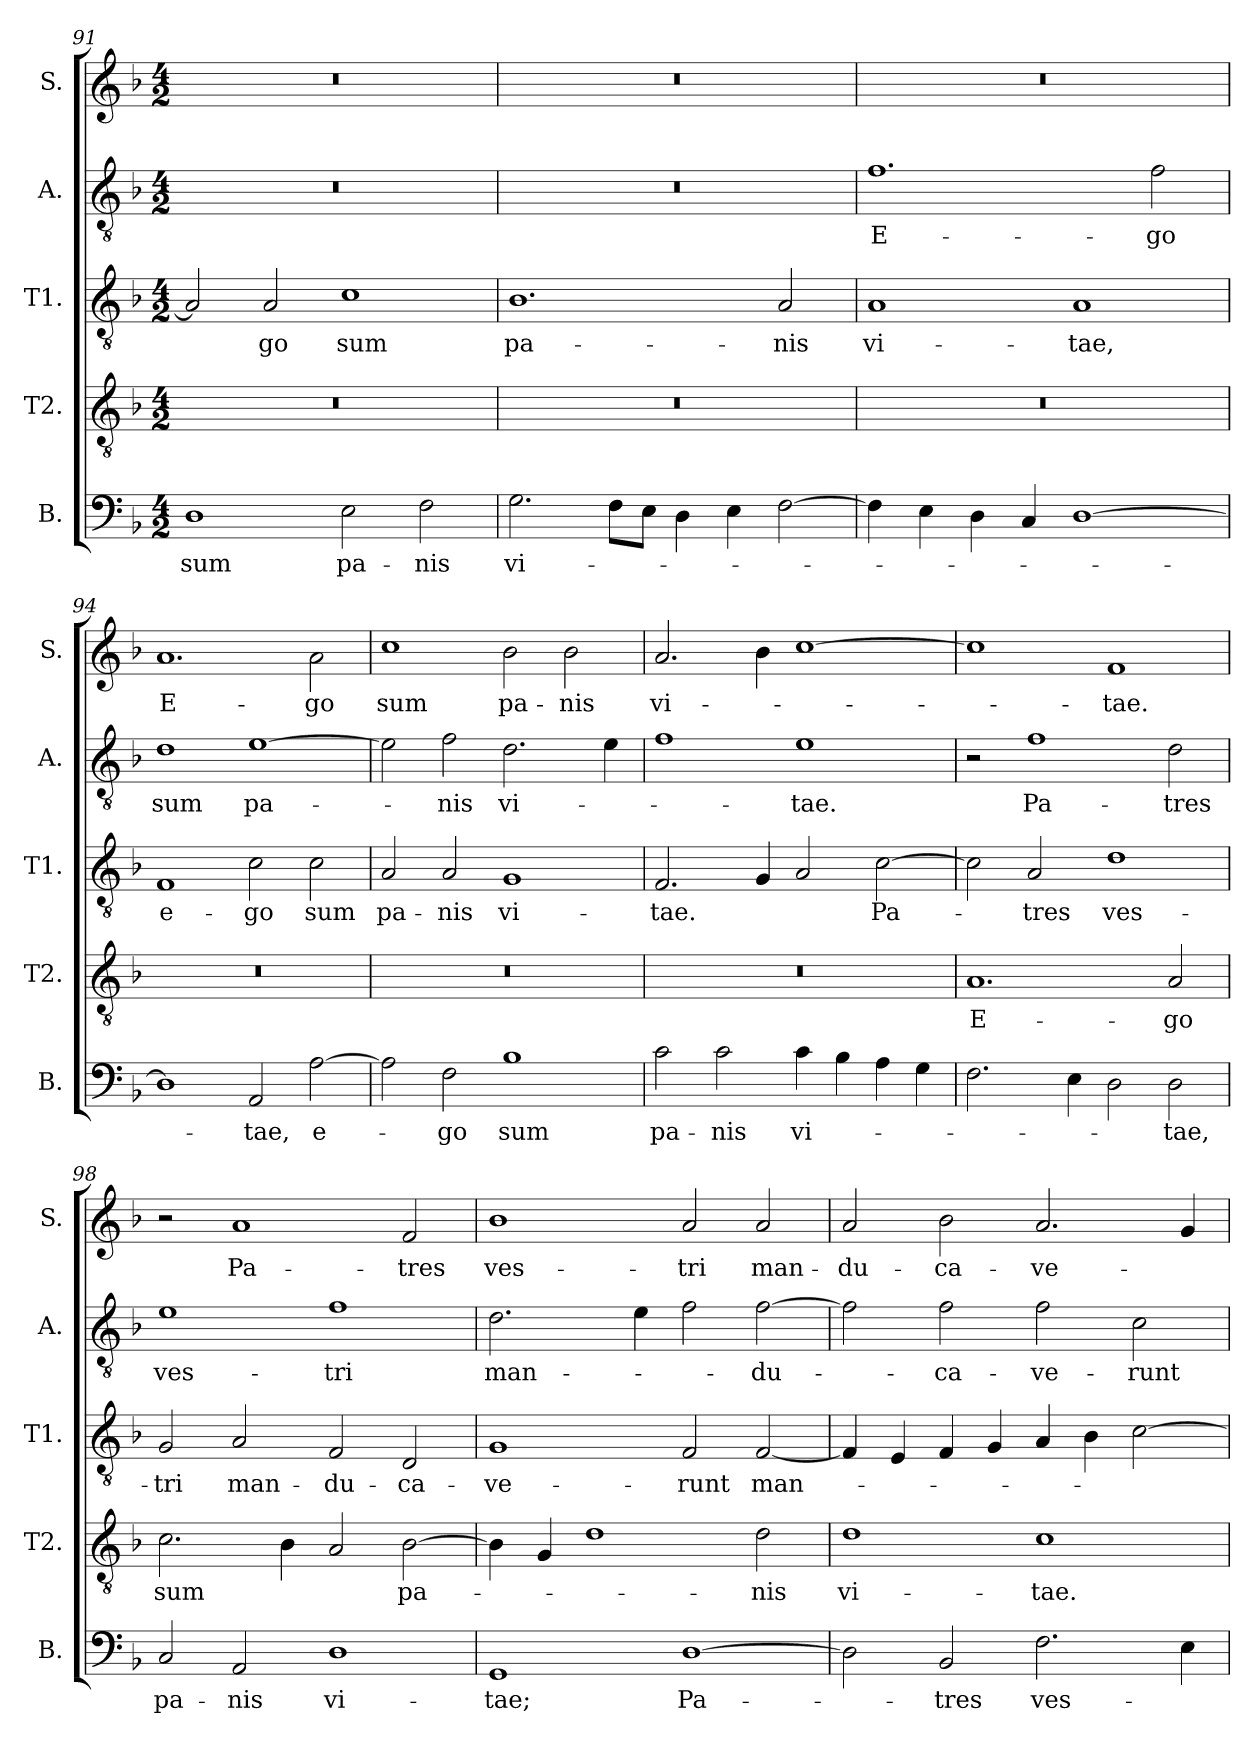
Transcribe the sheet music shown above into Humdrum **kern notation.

**kern	**text	**kern	**text	**kern	**text	**kern	**text	**kern	**text
*part5	*part5	*part4	*part4	*part3	*part3	*part2	*part2	*part1	*part1
*staff5	*staff5	*staff4	*staff4	*staff3	*staff3	*staff2	*staff2	*staff1	*staff1
*I"B.	*	*I"T2.	*	*I"T1.	*	*I"A.	*	*I"S.	*
*I'B.	*	*I'T2.	*	*I'T1.	*	*I'A.	*	*I'S.	*
*clefF4	*	*clefGv2	*	*clefGv2	*	*clefGv2	*	*clefG2	*
*k[b-]	*	*k[b-]	*	*k[b-]	*	*k[b-]	*	*k[b-]	*
*F:	*	*F:	*	*F:	*	*F:	*	*F:	*
*M4/2	*	*M4/2	*	*M4/2	*	*M4/2	*	*M4/2	*
=91	=91	=91	=91	=91	=91	=91	=91	=91	=91
1D	sum	0r	.	2A/]	.	0r	.	0r	.
.	.	.	.	2A/	-go	.	.	.	.
2E\	pa-	.	.	1c	sum	.	.	.	.
2F\	-nis	.	.	.	.	.	.	.	.
=92	=92	=92	=92	=92	=92	=92	=92	=92	=92
2.G\	vi-	0r	.	1.B-	pa-	0r	.	0r	.
8F\L	.	.	.	.	.	.	.	.	.
8E\J	.	.	.	.	.	.	.	.	.
4D\	.	.	.	.	.	.	.	.	.
4E\	.	.	.	.	.	.	.	.	.
[2F\	.	.	.	2A/	-nis	.	.	.	.
!!LO:PB:g=z
=93	=93	=93	=93	=93	=93	=93	=93	=93	=93
4F\]	.	0r	.	1A	vi-	1.f	E-	0r	.
4E\	.	.	.	.	.	.	.	.	.
4D\	.	.	.	.	.	.	.	.	.
4C/	.	.	.	.	.	.	.	.	.
[1D	.	.	.	1A	-tae,	.	.	.	.
.	.	.	.	.	.	2f\	-go	.	.
=94	=94	=94	=94	=94	=94	=94	=94	=94	=94
1D]	.	0r	.	1F	e-	1d	sum	1.a	E-
2AA/	-tae,	.	.	2c\	-go	[1e	pa-	.	.
[2A\	e-	.	.	2c\	sum	.	.	2a\	-go
=95	=95	=95	=95	=95	=95	=95	=95	=95	=95
2A\]	.	0r	.	2A/	pa-	2e\]	.	1cc	sum
2F\	-go	.	.	2A/	-nis	2f\	-nis	.	.
1B-	sum	.	.	1G	vi-	2.d\	vi-	2b-\	pa-
.	.	.	.	.	.	.	.	2b-\	-nis
.	.	.	.	.	.	4e\	.	.	.
=96	=96	=96	=96	=96	=96	=96	=96	=96	=96
2c\	pa-	0r	.	2.F/	-tae.	1f	.	2.a/	vi-
2c\	-nis	.	.	.	.	.	.	.	.
.	.	.	.	4G/	.	.	.	4b-\	.
4c\	vi-	.	.	2A/	.	1e	-tae.	[1cc	.
4B-\	.	.	.	.	.	.	.	.	.
4A\	.	.	.	[2c\	Pa-	.	.	.	.
4G\	.	.	.	.	.	.	.	.	.
!!LO:LB:g=z
=97	=97	=97	=97	=97	=97	=97	=97	=97	=97
2.F\	.	1.A	E-	2c\]	.	2r	.	1cc]	.
.	.	.	.	2A/	-tres	1f	Pa-	.	.
4E\	.	.	.	.	.	.	.	.	.
2D\	.	.	.	1d	ves-	.	.	1f	-tae.
2D\	-tae,	2A/	-go	.	.	2d\	-tres	.	.
=98	=98	=98	=98	=98	=98	=98	=98	=98	=98
2C/	pa-	2.c\	sum	2G/	-tri	1e	ves-	2r	.
2AA/	-nis	.	.	2A/	man-	.	.	1a	Pa-
.	.	4B-\	.	.	.	.	.	.	.
1D	vi-	2A/	.	2F/	-du-	1f	-tri	.	.
.	.	[2B-\	pa-	2D/	-ca-	.	.	2f/	-tres
=99	=99	=99	=99	=99	=99	=99	=99	=99	=99
1GG	-tae;	4B-\]	.	1G	-ve-	2.d\	man-	1b-	ves-
.	.	4G/	.	.	.	.	.	.	.
.	.	1d	.	.	.	.	.	.	.
.	.	.	.	.	.	4e\	.	.	.
[1D	Pa-	.	.	2F/	-runt	2f\	.	2a/	-tri
.	.	2d\	-nis	[2F/	man-	[2f\	-du-	2a/	man-
=100	=100	=100	=100	=100	=100	=100	=100	=100	=100
2D\]	.	1d	vi-	4F/]	.	2f\]	.	2a/	-du-
.	.	.	.	4E/	.	.	.	.	.
2BB-/	-tres	.	.	4F/	.	2f\	-ca-	2b-\	-ca-
.	.	.	.	4G/	.	.	.	.	.
2.F\	ves-	1c	-tae.	4A/	.	2f\	-ve-	2.a/	-ve-
.	.	.	.	4B-\	.	.	.	.	.
.	.	.	.	[2c\	.	2c\	-runt	.	.
4E\	.	.	.	.	.	.	.	4g/	.
=	=	=	=	=	=	=	=	=	=
*-	*-	*-	*-	*-	*-	*-	*-	*-	*-
